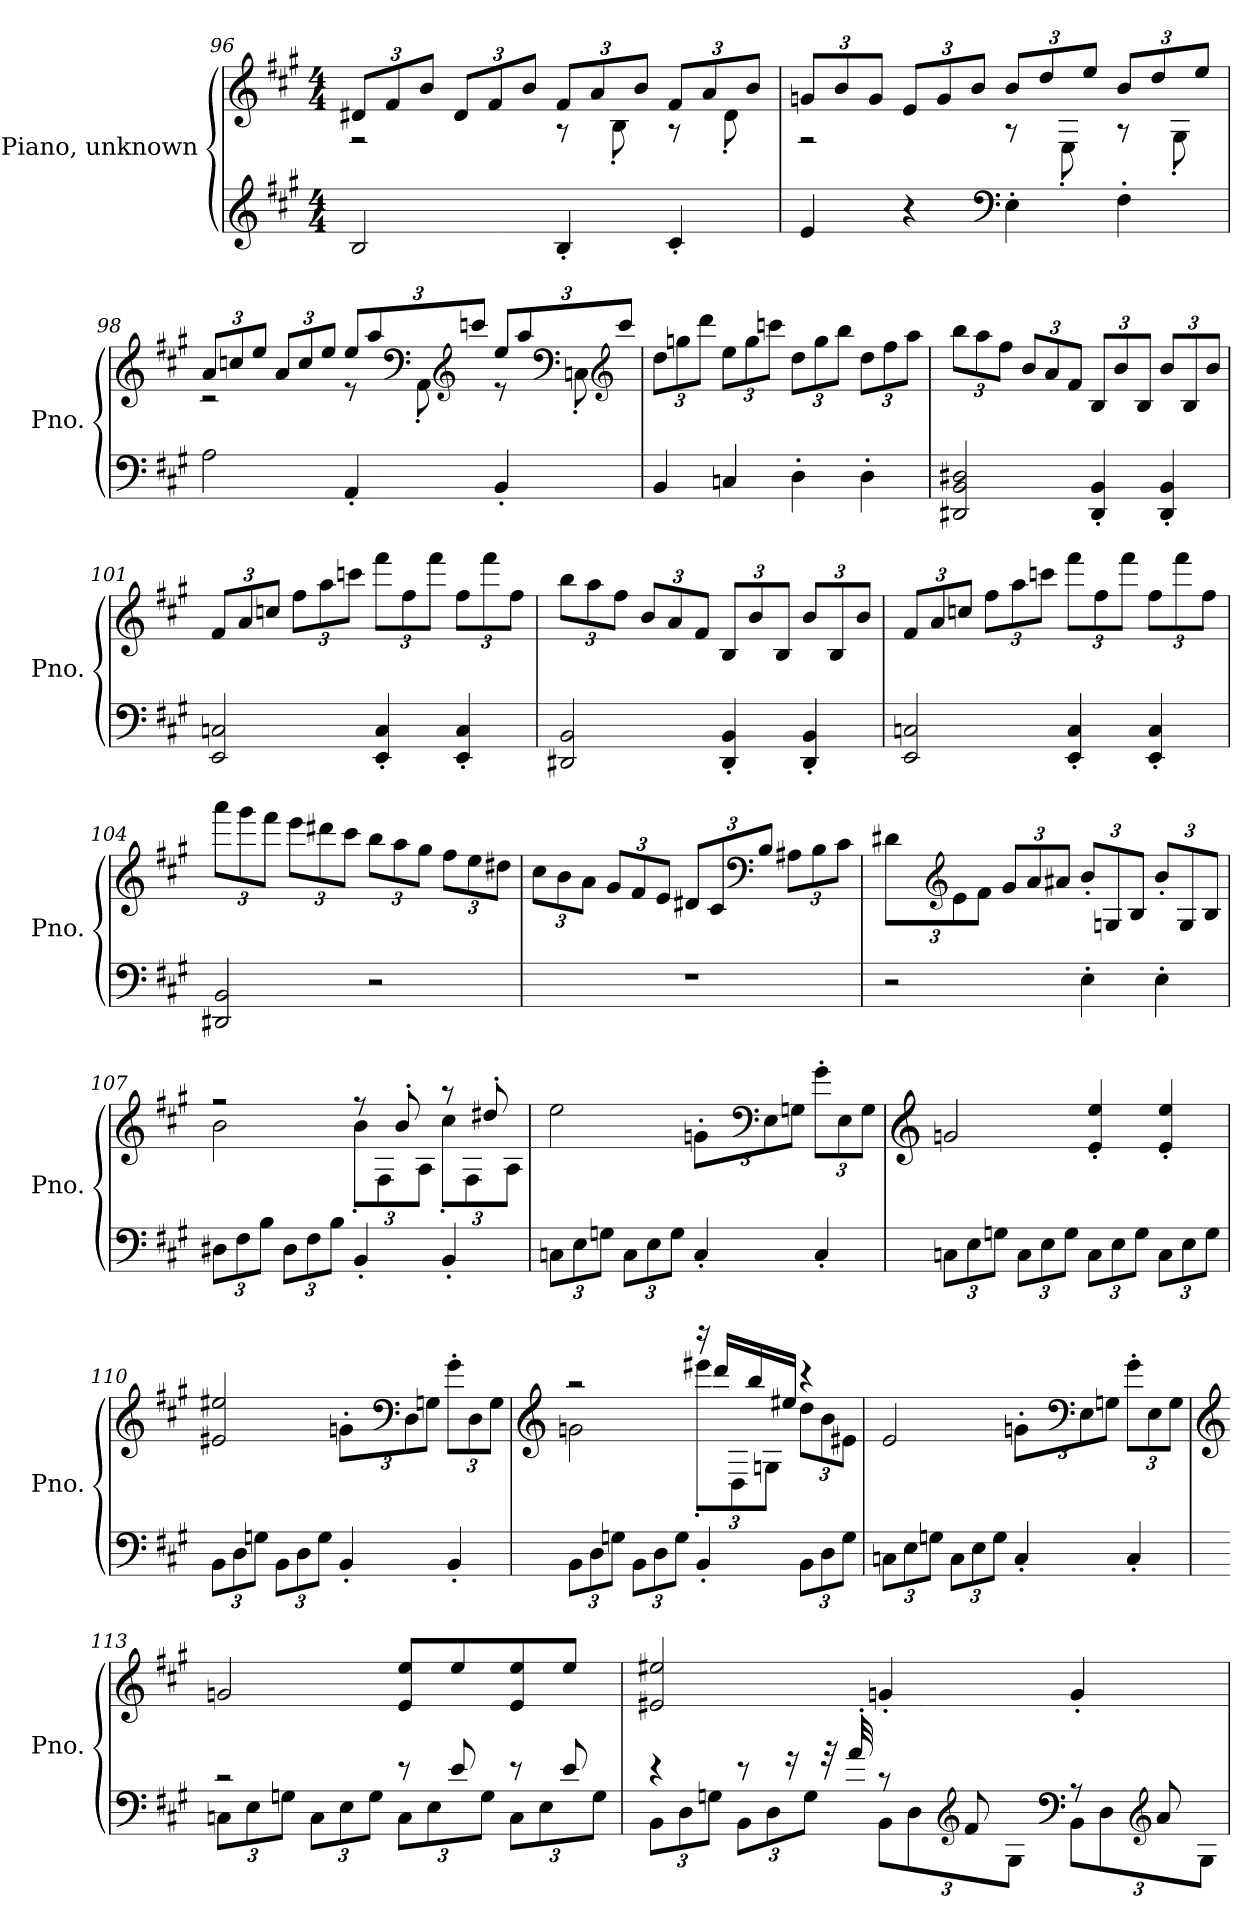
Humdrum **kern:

**kern	**kern
*part1	*part1
*staff2	*staff1
*I"Piano, unknown	*
*I'Pno.	*
*clefG2	*clefG2
*k[f#c#g#]	*k[f#c#g#]
*M4/4	*M4/4
*	*Xbrackettup
=96	=96
*	*^
2B/	12d#X/L	2r
.	12f#/	.
.	12b/J	.
.	12d#/L	.
.	12f#/	.
.	12b/J	.
4B'/	12f#/L	8r
.	12a/	.
.	.	8B'\
.	12b/J	.
4c#'/	12f#/L	8r
.	12a/	.
.	.	8d#'\
.	12b/J	.
!!LO:LB:g=z	!!
=97	=97	=97
4e/	12gn/L	2r
.	12b/	.
.	12g/J	.
4r	12e/L	.
.	12g/	.
.	12b/J	.
*clefF4	*	*
4E'\	12b/L	8r
.	12dd/	.
.	.	8E'\
.	12ee/J	.
4F#'\	12b/L	8r
.	12dd/	.
.	.	8G#'\
.	12ee/J	.
=98	=98	=98
2A\	12a/L	2r
.	12ccn/	.
.	12ee/J	.
.	12a/L	.
.	12cc/	.
.	12ee/J	.
4AA'/	12ee/L	8r
.	12aa/	.
*	*clefF4	*
.	.	8AA'\
*	*clefG2	*
.	12cccn/J	.
4BB'/	12ee/L	8r
.	12aa/	.
*	*clefF4	*
.	.	8Cn'\
*	*clefG2	*
.	12ccc/J	.
*	*v	*v
!!LO:LB:g=z
=99	=99
4BB/	12dd\L
.	12ggn\
.	12ddd\J
4Cn/	12ee\L
.	12gg\
.	12cccn\J
4D'\	12dd\L
.	12gg\
.	12bb\J
4D'\	12dd\L
.	12ff#\
.	12aa\J
=100	=100
2DD#X/ 2BB/ 2D#X/	12bb\L
.	12aa\
.	12ff#\J
.	12b/L
.	12a/
.	12f#/J
4DD#/' 4BB/'	12B/L
.	12b/
.	12B/J
4DD#/' 4BB/'	12b/L
.	12B/
.	12b/J
=101	=101
2EE/ 2Cn/	12f#/L
.	12a/
.	12ccn/J
.	12ff#\L
.	12aa\
.	12cccn\J
4EE/' 4C/'	12fff#\L
.	12ff#\
.	12fff#\J
4EE/' 4C/'	12ff#\L
.	12fff#\
.	12ff#\J
!!LO:PB:g=z
=102	=102
2DD#X/ 2BB/	12bb\L
.	12aa\
.	12ff#\J
.	12b/L
.	12a/
.	12f#/J
4DD#/' 4BB/'	12B/L
.	12b/
.	12B/J
4DD#/' 4BB/'	12b/L
.	12B/
.	12b/J
=103	=103
2EE/ 2Cn/	12f#/L
.	12a/
.	12ccn/J
.	12ff#\L
.	12aa\
.	12cccn\J
4EE/' 4C/'	12fff#\L
.	12ff#\
.	12fff#\J
4EE/' 4C/'	12ff#\L
.	12fff#\
.	12ff#\J
=104	=104
2DD#X/ 2BB/	12aaa\L
.	12ggg#\
.	12fff#\J
.	12eee\L
.	12ddd#X\
.	12ccc#\J
2r	12bb\L
.	12aa\
.	12gg#\J
.	12ff#\L
.	12ee\
.	12dd#X\J
!!LO:LB:g=z
=105	=105
1r	12cc#\L
.	12b\
.	12a\J
.	12g#/L
.	12f#/
.	12e/J
.	12d#X/L
.	12c#/
*	*clefF4
.	12B/J
.	12A#X\L
.	12B\
.	12c#\J
=106	=106
2r	12d#X\L
*	*clefG2
.	12e\
.	12f#\J
.	12g#/L
.	12a/
.	12a#X/J
4E'\	12b'/L
.	12Gn/
.	12B/J
4E'\	12b'/L
.	12G/
.	12B/J
!!LO:LB:g=z
=107	=107
*Xbrackettup	*
*	*^
12D#X\L	2r	2b\
12F#\	.	.
12B\J	.	.
12D#\L	.	.
12F#\	.	.
12B\J	.	.
4BB'/	8r	12b'\L
.	.	12F#\
.	8b'/	.
.	.	12A\J
4BB'/	8r	12cc#'\L
.	.	12F#\
.	8dd#X'/	.
.	.	12A\J
*	*v	*v
=108	=108
12Cn\L	2ee\
12E\	.
12Gn\J	.
12C\L	.
12E\	.
12G\J	.
4C'/	12gn'\L
*	*clefF4
.	12E\
.	12Gn\J
4C'/	12g'\L
.	12E\
.	12G\J
!!LO:LB:g=z
=109	=109
*	*clefG2
12Cn\L	2gn/
12E\	.
12Gn\J	.
12C\L	.
12E\	.
12G\J	.
12C\L	4e/' 4ee/'
12E\	.
12G\J	.
12C\L	4e/' 4ee/'
12E\	.
12G\J	.
=110	=110
12BB\L	2e#X/ 2ee#X/
12D\	.
12Gn\J	.
12BB\L	.
12D\	.
12G\J	.
4BB'/	12gn'\L
*	*clefF4
.	12D\
.	12Gn\J
4BB'/	12g'\L
.	12D\
.	12G\J
!!LO:LB:g=z
=111	=111
*	*clefG2
*	*^
12BB\L	2r	2gn\
12D\	.	.
12Gn\J	.	.
12BB\L	.	.
12D\	.	.
12G\J	.	.
4BB'/	16r	12eee#X'\L
.	16ddd/LL	.
.	.	12D\
.	16bb/	.
.	.	12Gn\J
.	16ee#X/JJ	.
12BB\L	4r	12dd\L
12D\	.	12b\
12G\J	.	12e#X\J
*	*v	*v
=112	=112
12Cn\L	2e/
12E\	.
12Gn\J	.
12C\L	.
12E\	.
12G\J	.
4C'/	12gn'\L
*	*clefF4
.	12E\
.	12Gn\J
4C'/	12g'\L
.	12E\
.	12G\J
!!LO:LB:g=z
=113	=113
*	*clefG2
*^	*
2r	12Cn\L	2gn/
.	12E\	.
.	12Gn\J	.
.	12C\L	.
.	12E\	.
.	12G\J	.
8r	12C\L	8e/ 8ee/L
.	12E\	.
8e/	.	8ee/
.	12G\J	.
8r	12C\L	8e/ 8ee/
.	12E\	.
8e/	.	8ee/J
.	12G\J	.
=114	=114	=114
4r	12BB\L	2e#X/ 2ee#X/
.	12D\	.
.	12Gn\J	.
8r	12BB\L	.
.	12D\	.
16r	.	.
.	12G\J	.
32r	.	.
32a'/	.	.
8r	12BB\L	4gn'/
.	12D\	.
*clefG2	*	*
8f#/	.	.
.	12G\J	.
*clefF4	*	*
8r	12BB\L	4g'/
.	12D\	.
*clefG2	*	*
8a/	.	.
.	12G\J	.
*v	*v	*
=	=
*-	*-
